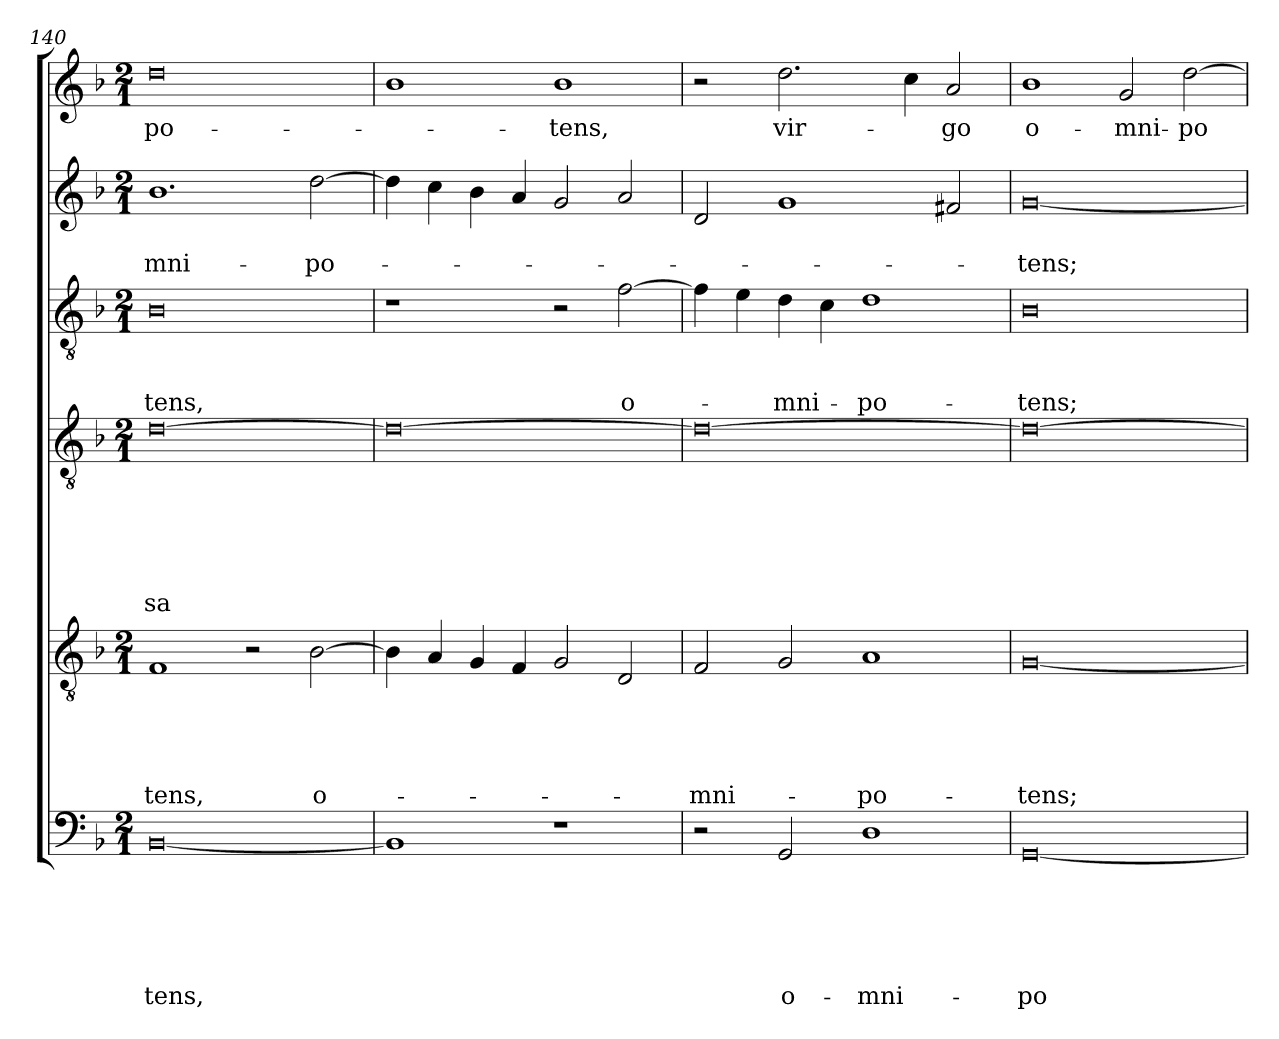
**kern	**text	**text	**text	**text	**text	**text	**kern	**text	**text	**text	**text	**text	**kern	**text	**text	**text	**text	**text	**text	**kern	**text	**text	**text	**kern	**text	**text	**kern	**text
*part6	*part6	*part6	*part6	*part6	*part6	*part6	*part5	*part5	*part5	*part5	*part5	*part5	*part4	*part4	*part4	*part4	*part4	*part4	*part4	*part3	*part3	*part3	*part3	*part2	*part2	*part2	*part1	*part1
*staff6	*staff6	*staff6	*staff6	*staff6	*staff6	*staff6	*staff5	*staff5	*staff5	*staff5	*staff5	*staff5	*staff4	*staff4	*staff4	*staff4	*staff4	*staff4	*staff4	*staff3	*staff3	*staff3	*staff3	*staff2	*staff2	*staff2	*staff1	*staff1
*clefF4	*	*	*	*	*	*	*clefGv2	*	*	*	*	*	*clefGv2	*	*	*	*	*	*	*clefGv2	*	*	*	*clefG2	*	*	*clefG2	*
*k[b-]	*	*	*	*	*	*	*k[b-]	*	*	*	*	*	*k[b-]	*	*	*	*	*	*	*k[b-]	*	*	*	*k[b-]	*	*	*k[b-]	*
*F:	*	*	*	*	*	*	*F:	*	*	*	*	*	*F:	*	*	*	*	*	*	*F:	*	*	*	*F:	*	*	*F:	*
*M2/1	*	*	*	*	*	*	*M2/1	*	*	*	*	*	*M2/1	*	*	*	*	*	*	*M2/1	*	*	*	*M2/1	*	*	*M2/1	*
=140	=140	=140	=140	=140	=140	=140	=140	=140	=140	=140	=140	=140	=140	=140	=140	=140	=140	=140	=140	=140	=140	=140	=140	=140	=140	=140	=140	=140
!	!	!	!	!	!	!LO:LY:b	!	!	!	!	!	!LO:LY:b	!	!	!	!	!	!	!LO:LY:b	!	!	!	!LO:LY:b	!	!	!LO:LY:b	!	!LO:LY:b
[0BB-	.	.	.	.	.	-tens,	1F	.	.	.	.	-tens,	[0d	.	.	.	.	.	-sa	0B-	.	.	-tens,	1.b-	.	-mni-	0dd	-po-
.	.	.	.	.	.	.	2r	.	.	.	.	.	.	.	.	.	.	.	.	.	.	.	.	.	.	.	.	.
!	!	!	!	!	!	!	!	!	!	!	!	!LO:LY:b	!	!	!	!	!	!	!	!	!	!	!	!	!	!LO:LY:b	!	!
.	.	.	.	.	.	.	[2B-\	.	.	.	.	o-	.	.	.	.	.	.	.	.	.	.	.	[2dd\	.	-po-	.	.
=141	=141	=141	=141	=141	=141	=141	=141	=141	=141	=141	=141	=141	=141	=141	=141	=141	=141	=141	=141	=141	=141	=141	=141	=141	=141	=141	=141	=141
1BB-]	.	.	.	.	.	.	4B-\]	.	.	.	.	.	0d_	.	.	.	.	.	.	1r	.	.	.	4dd\]	.	.	1b-	.
.	.	.	.	.	.	.	4A/	.	.	.	.	.	.	.	.	.	.	.	.	.	.	.	.	4cc\	.	.	.	.
.	.	.	.	.	.	.	4G/	.	.	.	.	.	.	.	.	.	.	.	.	.	.	.	.	4b-\	.	.	.	.
.	.	.	.	.	.	.	4F/	.	.	.	.	.	.	.	.	.	.	.	.	.	.	.	.	4a/	.	.	.	.
!	!	!	!	!	!	!	!	!	!	!	!	!	!	!	!	!	!	!	!	!	!	!	!	!	!	!	!	!LO:LY:b
1r	.	.	.	.	.	.	2G/	.	.	.	.	.	.	.	.	.	.	.	.	2r	.	.	.	2g/	.	.	1b-	-tens,
!	!	!	!	!	!	!	!	!	!	!	!	!	!	!	!	!	!	!	!	!	!	!	!LO:LY:b	!	!	!	!	!
.	.	.	.	.	.	.	2D/	.	.	.	.	.	.	.	.	.	.	.	.	[2f\	.	.	o-	2a/	.	.	.	.
=142	=142	=142	=142	=142	=142	=142	=142	=142	=142	=142	=142	=142	=142	=142	=142	=142	=142	=142	=142	=142	=142	=142	=142	=142	=142	=142	=142	=142
!	!	!	!	!	!	!	!	!	!	!	!	!LO:LY:b	!	!	!	!	!	!	!	!	!	!	!	!	!	!	!	!
2r	.	.	.	.	.	.	2F/	.	.	.	.	-mni-	0d_	.	.	.	.	.	.	4f\]	.	.	.	2d/	.	.	2r	.
.	.	.	.	.	.	.	.	.	.	.	.	.	.	.	.	.	.	.	.	4e\	.	.	.	.	.	.	.	.
!	!	!	!	!	!	!LO:LY:b	!	!	!	!	!	!	!	!	!	!	!	!	!	!	!	!	!LO:LY:b	!	!	!	!	!LO:LY:b
2GG/	.	.	.	.	.	o-	2G/	.	.	.	.	.	.	.	.	.	.	.	.	4d\	.	.	-mni-	1g	.	.	2.dd\	vir-
.	.	.	.	.	.	.	.	.	.	.	.	.	.	.	.	.	.	.	.	4c\	.	.	.	.	.	.	.	.
!	!	!	!	!	!	!LO:LY:b	!	!	!	!	!	!LO:LY:b	!	!	!	!	!	!	!	!	!	!	!LO:LY:b	!	!	!	!	!
1D	.	.	.	.	.	-mni-	1A	.	.	.	.	-po-	.	.	.	.	.	.	.	1d	.	.	-po-	.	.	.	.	.
.	.	.	.	.	.	.	.	.	.	.	.	.	.	.	.	.	.	.	.	.	.	.	.	.	.	.	4cc\	.
!	!	!	!	!	!	!	!	!	!	!	!	!	!	!	!	!	!	!	!	!	!	!	!	!	!	!	!	!LO:LY:b
.	.	.	.	.	.	.	.	.	.	.	.	.	.	.	.	.	.	.	.	.	.	.	.	2f#/	.	.	2a/	-go
=143	=143	=143	=143	=143	=143	=143	=143	=143	=143	=143	=143	=143	=143	=143	=143	=143	=143	=143	=143	=143	=143	=143	=143	=143	=143	=143	=143	=143
!	!	!	!	!	!	!LO:LY:b	!	!	!	!	!	!LO:LY:b	!	!	!	!	!	!	!	!	!	!	!LO:LY:b	!	!	!LO:LY:b	!	!LO:LY:b
[0GG	.	.	.	.	.	-po-	[0G	.	.	.	.	-tens;	0d_	.	.	.	.	.	.	0B-	.	.	-tens;	[0g	.	-tens;	1b-	o-
!	!	!	!	!	!	!	!	!	!	!	!	!	!	!	!	!	!	!	!	!	!	!	!	!	!	!	!	!LO:LY:b
.	.	.	.	.	.	.	.	.	.	.	.	.	.	.	.	.	.	.	.	.	.	.	.	.	.	.	2g/	-mni-
!	!	!	!	!	!	!	!	!	!	!	!	!	!	!	!	!	!	!	!	!	!	!	!	!	!	!	!	!LO:LY:b
.	.	.	.	.	.	.	.	.	.	.	.	.	.	.	.	.	.	.	.	.	.	.	.	.	.	.	[2dd\	-po-
=	=	=	=	=	=	=	=	=	=	=	=	=	=	=	=	=	=	=	=	=	=	=	=	=	=	=	=	=
*-	*-	*-	*-	*-	*-	*-	*-	*-	*-	*-	*-	*-	*-	*-	*-	*-	*-	*-	*-	*-	*-	*-	*-	*-	*-	*-	*-	*-
